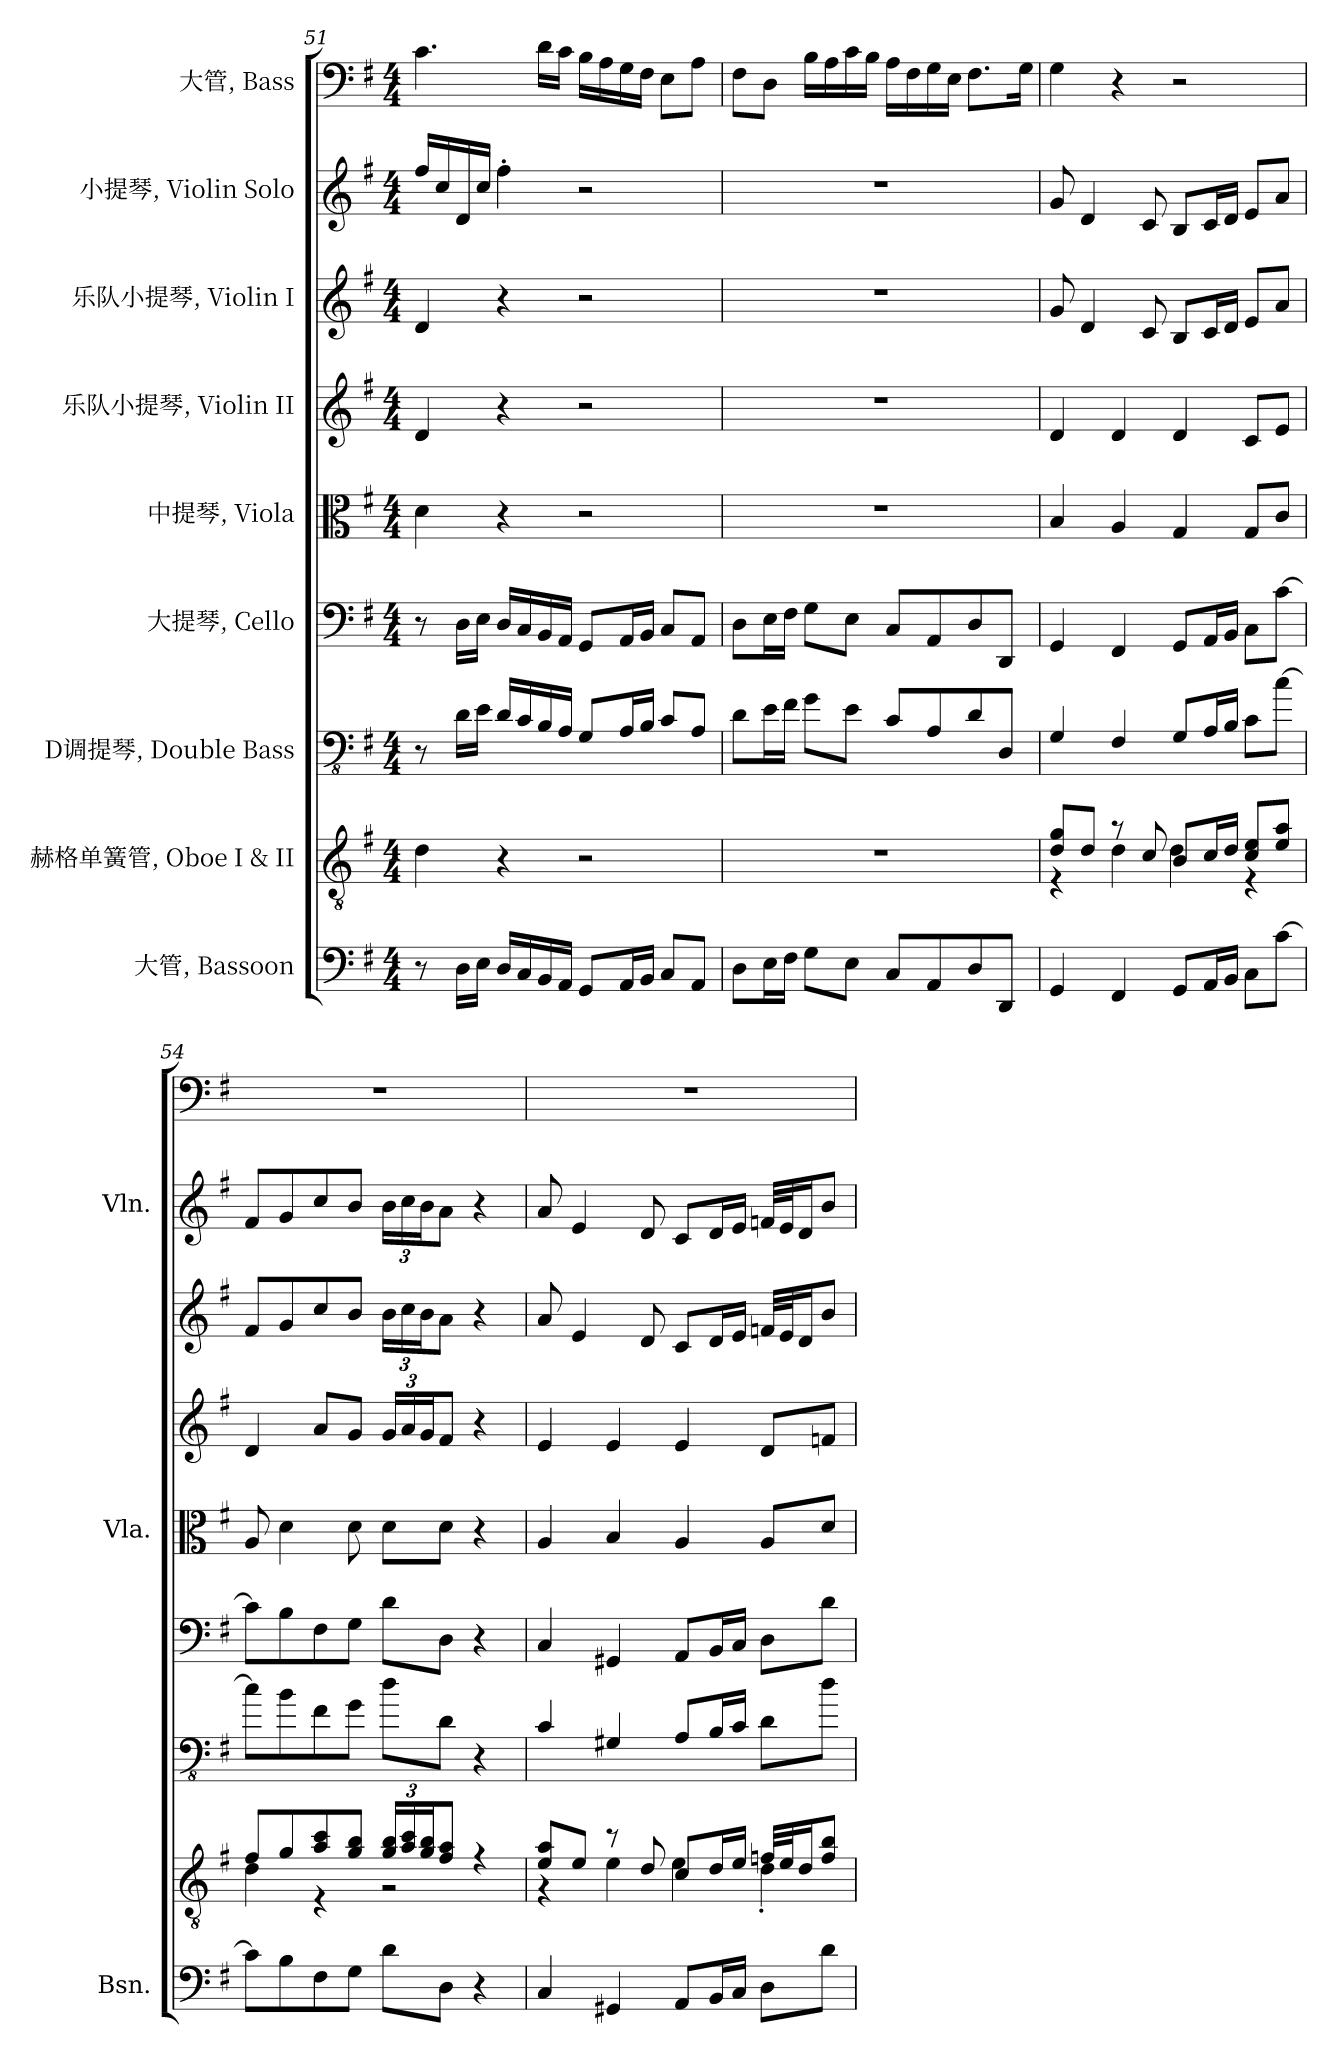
**kern	**kern	**kern	**kern	**kern	**kern	**kern	**kern	**kern
*part9	*part8	*part7	*part6	*part5	*part4	*part3	*part2	*part1
*staff9	*staff8	*staff7	*staff6	*staff5	*staff4	*staff3	*staff2	*staff1
*I"大管, Bassoon	*I"赫格单簧管, Oboe I &amp; II	*I"D调提琴, Double Bass	*I"大提琴, Cello	*I"中提琴, Viola	*I"乐队小提琴, Violin II	*I"乐队小提琴, Violin I	*I"小提琴, Violin Solo	*I"大管, Bass
*I'Bsn.	*	*	*	*I'Vla.	*	*	*I'Vln.	*
!!LO:PB:g=z
*clefF4	*clefGv2	*clefFv4	*clefF4	*clefC3	*clefG2	*clefG2	*clefG2	*clefF4
*	*	*ITrd7c12	*	*	*	*	*	*
*k[f#]	*k[f#]	*k[f#]	*k[f#]	*k[f#]	*k[f#]	*k[f#]	*k[f#]	*k[f#]
*M4/4	*M4/4	*M4/4	*M4/4	*M4/4	*M4/4	*M4/4	*M4/4	*M4/4
=51	=51	=51	=51	=51	=51	=51	=51	=51
8r	4d\	8r	8r	4d\	4d/	4d/	16ff#/LL	4.c\
.	.	.	.	.	.	.	16cc/	.
16D\LL	.	16DD\LL	16D\LL	.	.	.	16d/	.
16E\JJ	.	16EE\JJ	16E\JJ	.	.	.	16cc/JJ	.
16D/LL	4r	16DD/LL	16D/LL	4r	4r	4r	4ff#'\	.
16C/	.	16CC/	16C/	.	.	.	.	.
16BB/	.	16BBB/	16BB/	.	.	.	.	16d\LL
16AA/JJ	.	16AAA/JJ	16AA/JJ	.	.	.	.	16c\JJ
8GG/L	2r	8GGG/L	8GG/L	2r	2r	2r	2r	16B\LL
.	.	.	.	.	.	.	.	16A\
16AA/L	.	16AAA/L	16AA/L	.	.	.	.	16G\
16BB/JJ	.	16BBB/JJ	16BB/JJ	.	.	.	.	16F#\JJ
8C/L	.	8CC/L	8C/L	.	.	.	.	8E\L
8AA/J	.	8AAA/J	8AA/J	.	.	.	.	8A\J
=52	=52	=52	=52	=52	=52	=52	=52	=52
8D\L	1r	8DD\L	8D\L	1r	1r	1r	1r	8F#\L
16E\L	.	16EE\L	16E\L	.	.	.	.	8D\J
16F#\JJ	.	16FF#\JJ	16F#\JJ	.	.	.	.	.
8G\L	.	8GG\L	8G\L	.	.	.	.	16B\LL
.	.	.	.	.	.	.	.	16A\
8E\J	.	8EE\J	8E\J	.	.	.	.	16c\
.	.	.	.	.	.	.	.	16B\JJ
8C/L	.	8CC/L	8C/L	.	.	.	.	16A\LL
.	.	.	.	.	.	.	.	16F#\
8AA/	.	8AAA/	8AA/	.	.	.	.	16G\
.	.	.	.	.	.	.	.	16E\JJ
8D/	.	8DD/	8D/	.	.	.	.	8.F#\L
8DD/J	.	8DDD/J	8DD/J	.	.	.	.	.
.	.	.	.	.	.	.	.	16G\Jk
=53	=53	=53	=53	=53	=53	=53	=53	=53
*	*^	*	*	*	*	*	*	*
4GG/	8d/ 8g/L	4r	4GGG/	4GG/	4B/	4d/	8g/	8g/	4G\
.	8d/J	.	.	.	.	.	4d/	4d/	.
4FF#/	8r	4d\	4FFF#/	4FF#/	4A/	4d/	.	.	4r
.	8c/	.	.	.	.	.	8c/	8c/	.
8GG/L	8B/L	4d\	8GGG/L	8GG/L	4G/	4d/	8B/L	8B/L	2r
16AA/L	16c/L	.	16AAA/L	16AA/L	.	.	16c/L	16c/L	.
16BB/JJ	16d/JJ	.	16BBB/JJ	16BB/JJ	.	.	16d/JJ	16d/JJ	.
8C\L	8c/ 8e/L	4r	8CC\L	8C\L	8G/L	8c/L	8e/L	8e/L	.
[8c\J	8e/ 8a/J	.	[8C\J	[8c\J	8c/J	8e/J	8a/J	8a/J	.
!!LO:PB:g=z
=54	=54	=54	=54	=54	=54	=54	=54	=54	=54
8c\L]	8f#/L	4d\	8C\L]	8c\L]	8A/	4d/	8f#/L	8f#/L	1r
8B\	8g/	.	8BB\	8B\	4d\	.	8g/	8g/	.
8F#\	8a/ 8cc/	4r	8FF#\	8F#\	.	8a/L	8cc/	8cc/	.
8G\J	8g/ 8b/J	.	8GG\J	8G\J	8d\	8g/J	8b/J	8b/J	.
*	*Xbrackettup	*	*	*	*	*Xbrackettup	*Xbrackettup	*Xbrackettup	*
8d\L	24g/ 24b/LL	2r	8D\L	8d\L	8d\L	24g/LL	24b\LL	24b\LL	.
.	24a/ 24cc/	.	.	.	.	24a/	24cc\	24cc\	.
.	24g/ 24b/J	.	.	.	.	24g/J	24b\J	24b\J	.
8D\J	8f#/ 8a/J	.	8DD\J	8D\J	8d\J	8f#/J	8a\J	8a\J	.
4r	4r	.	4r	4r	4r	4r	4r	4r	.
=55	=55	=55	=55	=55	=55	=55	=55	=55	=55
4C/	8e/ 8a/L	4r	4CC/	4C/	4A/	4e/	8a/	8a/	1r
.	8e/J	.	.	.	.	.	4e/	4e/	.
4GG#X/	8r	4e\	4GGG#X/	4GG#X/	4B/	4e/	.	.	.
.	8d/	.	.	.	.	.	8d/	8d/	.
8AA/L	8c/L	4e\	8AAA/L	8AA/L	4A/	4e/	8c/L	8c/L	.
16BB/L	16d/L	.	16BBB/L	16BB/L	.	.	16d/L	16d/L	.
16C/JJ	16e/JJ	.	16CC/JJ	16C/JJ	.	.	16e/JJ	16e/JJ	.
8D\L	32fn/LLL	4d'\	8DD\L	8D\L	8A/L	8d/L	32fn/LLL	32fn/LLL	.
.	32e/J	.	.	.	.	.	32e/J	32e/J	.
.	16d/J	.	.	.	.	.	16d/J	16d/J	.
8d\J	8f/ 8b/J	.	8D\J	8d\J	8d/J	8fn/J	8b/J	8b/J	.
*	*v	*v	*	*	*	*	*	*	*
=	=	=	=	=	=	=	=	=
*-	*-	*-	*-	*-	*-	*-	*-	*-
